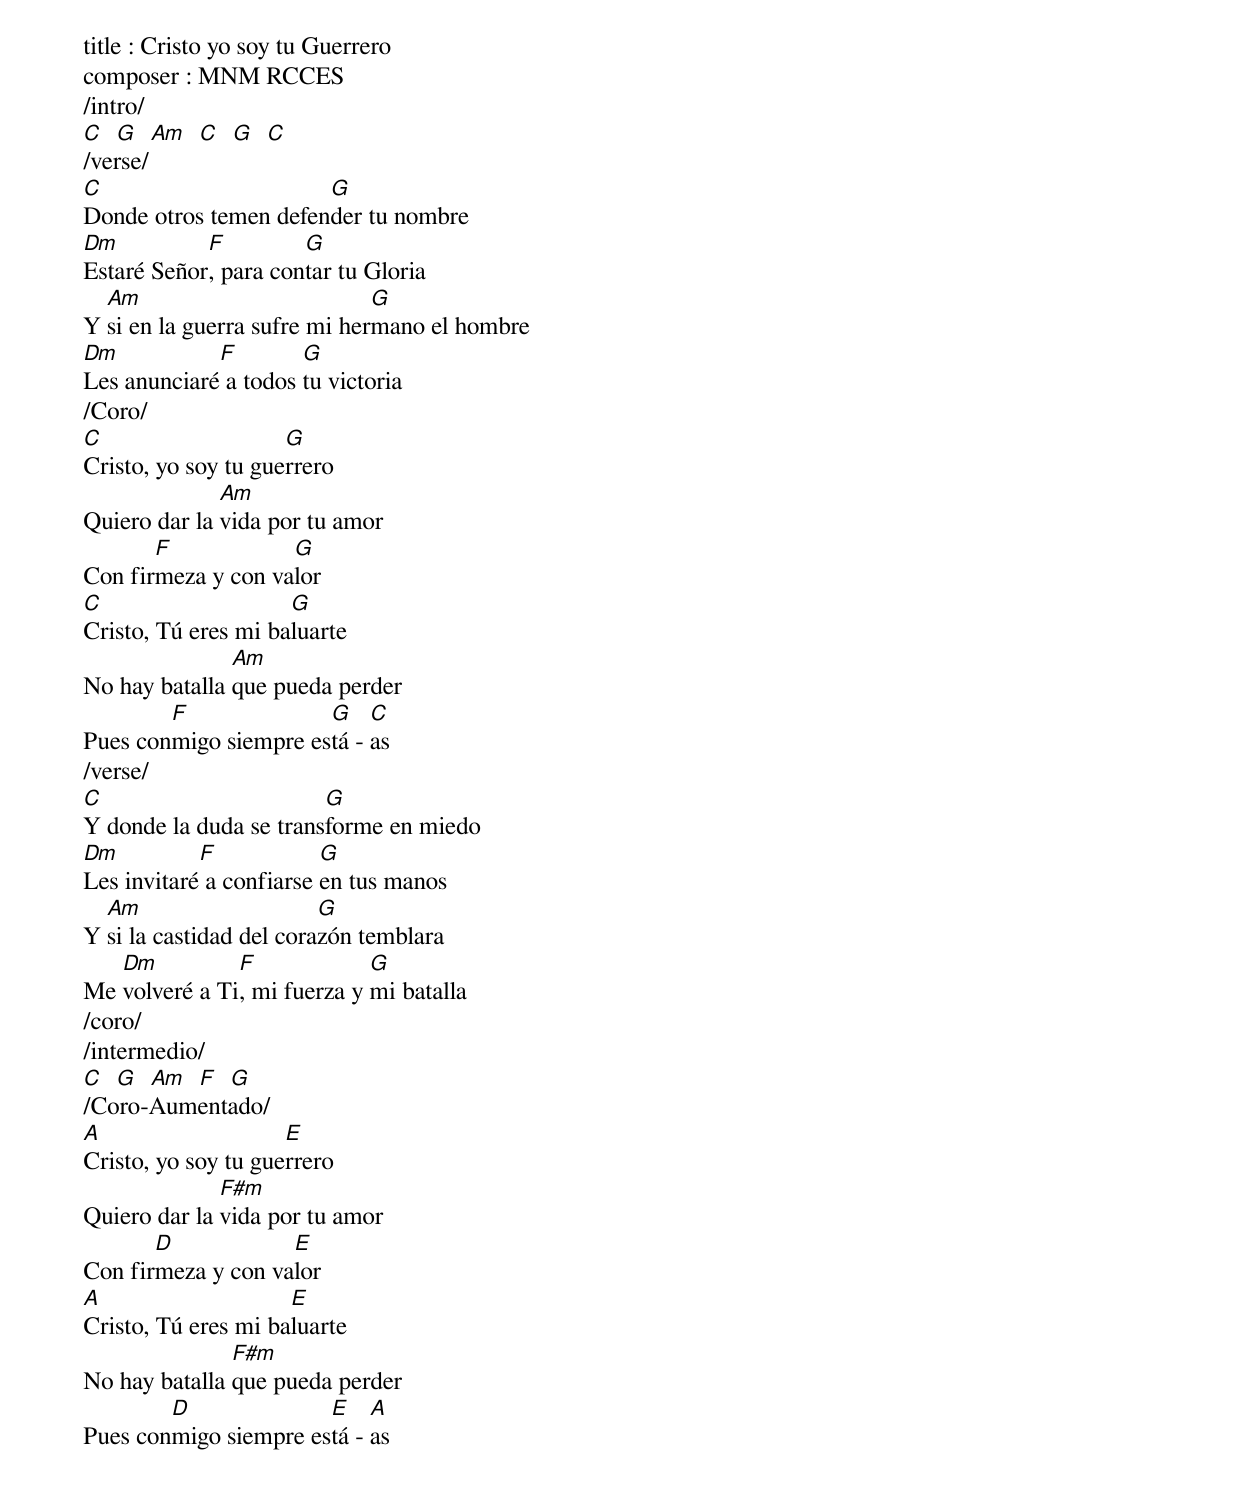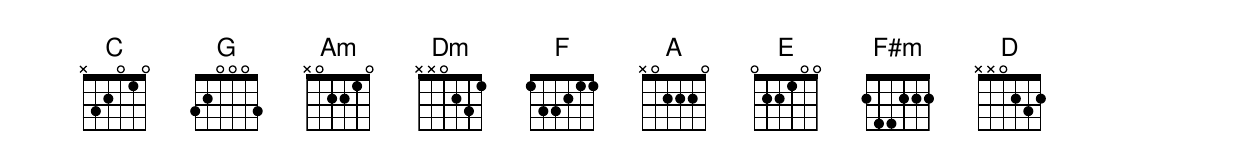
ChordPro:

title : Cristo yo soy tu Guerrero
composer : MNM RCCES
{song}
/intro/
[C]  [G]  [Am]  [C]  [G]  [C]
/verse/
[C]Donde otros temen defen[G]der tu nombre
[Dm]Estaré Señor[F], para con[G]tar tu Gloria
Y [Am]si en la guerra sufre mi her[G]mano el hombre
[Dm]Les anunciaré[F] a todos [G]tu victoria
/Coro/
[C]Cristo, yo soy tu gue[G]rrero
Quiero dar la [Am]vida por tu amor
Con fir[F]meza y con va[G]lor
[C]Cristo, Tú eres mi ba[G]luarte
No hay batalla [Am]que pueda perder
Pues con[F]migo siempre es[G]tá - [C]as
/verse/
[C]Y donde la duda se trans[G]forme en miedo
[Dm]Les invitaré[F] a confiarse [G]en tus manos
Y [Am]si la castidad del cora[G]zón temblara
Me [Dm]volveré a Ti[F], mi fuerza y [G]mi batalla
/coro/
/intermedio/
[C]  [G]  [Am]  [F]  [G]
/Coro-Aumentado/
[A]Cristo, yo soy tu gue[E]rrero
Quiero dar la [F#m]vida por tu amor
Con fir[D]meza y con va[E]lor
[A]Cristo, Tú eres mi ba[E]luarte
No hay batalla [F#m]que pueda perder
Pues con[D]migo siempre es[E]tá - [A]as
